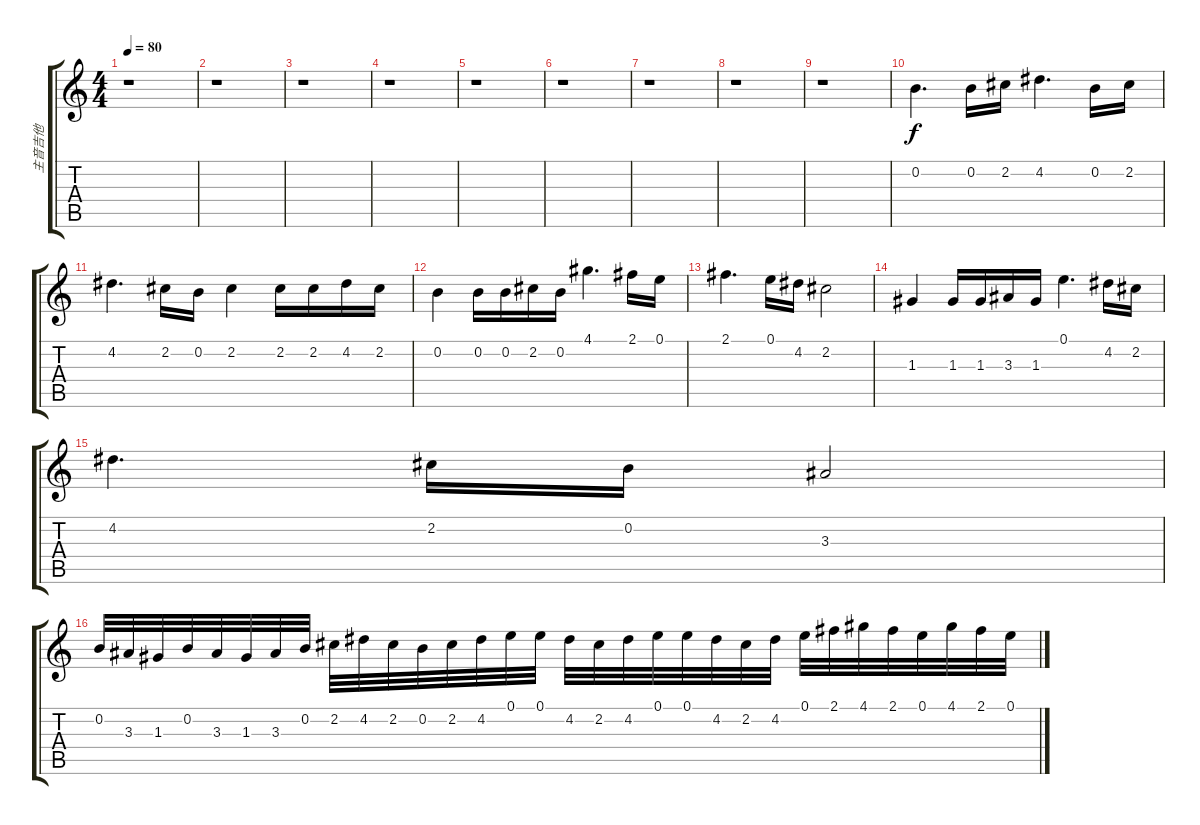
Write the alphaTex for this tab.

\track ("主音吉他" "主音吉他") {instrument distortionguitar}
\staff {score tabs}
\tuning (E4 B3 G3 D3 A2 E2) {hide}
\ts (4 4)
\tempo 80
\clef g2
\ks c
r.1{dy f} |
r.1 |
r.1 |
r.1 |
r.1 |
r.1 |
r.1 |
r.1 |
r.1 |
0.2.4{d} 0.2.16 2.2.16 4.2.4{d} 0.2.16 2.2.16 |
4.2.4{d} 2.2.16 0.2.16 2.2.4 2.2.16 2.2.16 4.2.16 2.2.16 |
0.2.4 0.2.16 0.2.16 2.2.16 0.2.16 4.1.4{d} 2.1.16 0.1.16 |
2.1.4{d} 0.1.16 4.2.16 2.2.2 |
1.3.4 1.3.16 1.3.16 3.3.16 1.3.16 0.1.4{d} 4.2.16 2.2.16 |
4.2.4{d} 2.2.16 0.2.16 3.3.2 |
0.2.32 3.3.32 1.3.32 0.2.32 3.3.32 1.3.32 3.3.32 0.2.32 2.2.32 4.2.32 2.2.32 0.2.32 2.2.32 4.2.32 0.1.32 0.1.32 4.2.32 2.2.32 4.2.32 0.1.32 0.1.32 4.2.32 2.2.32 4.2.32 0.1.32 2.1.32 4.1.32 2.1.32 0.1.32 4.1.32 2.1.32 0.1.32
